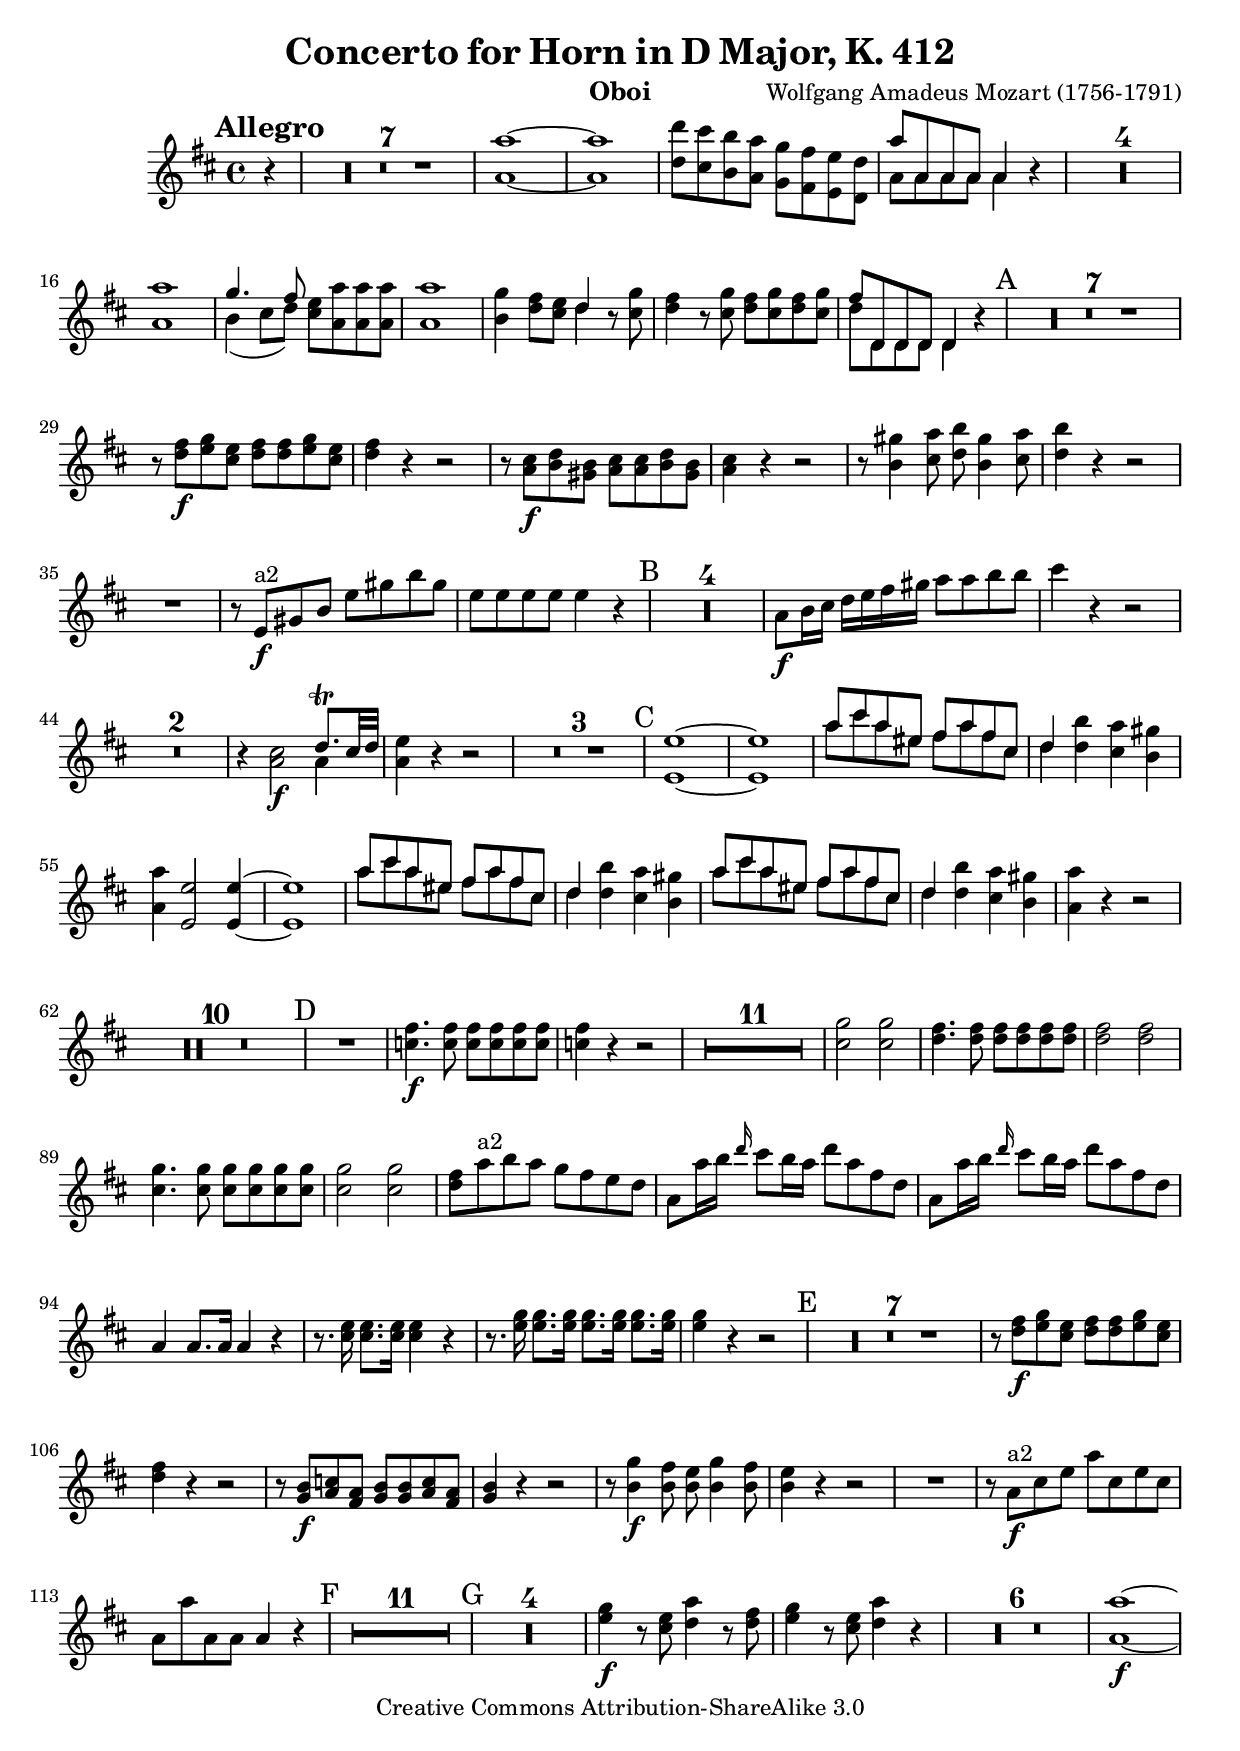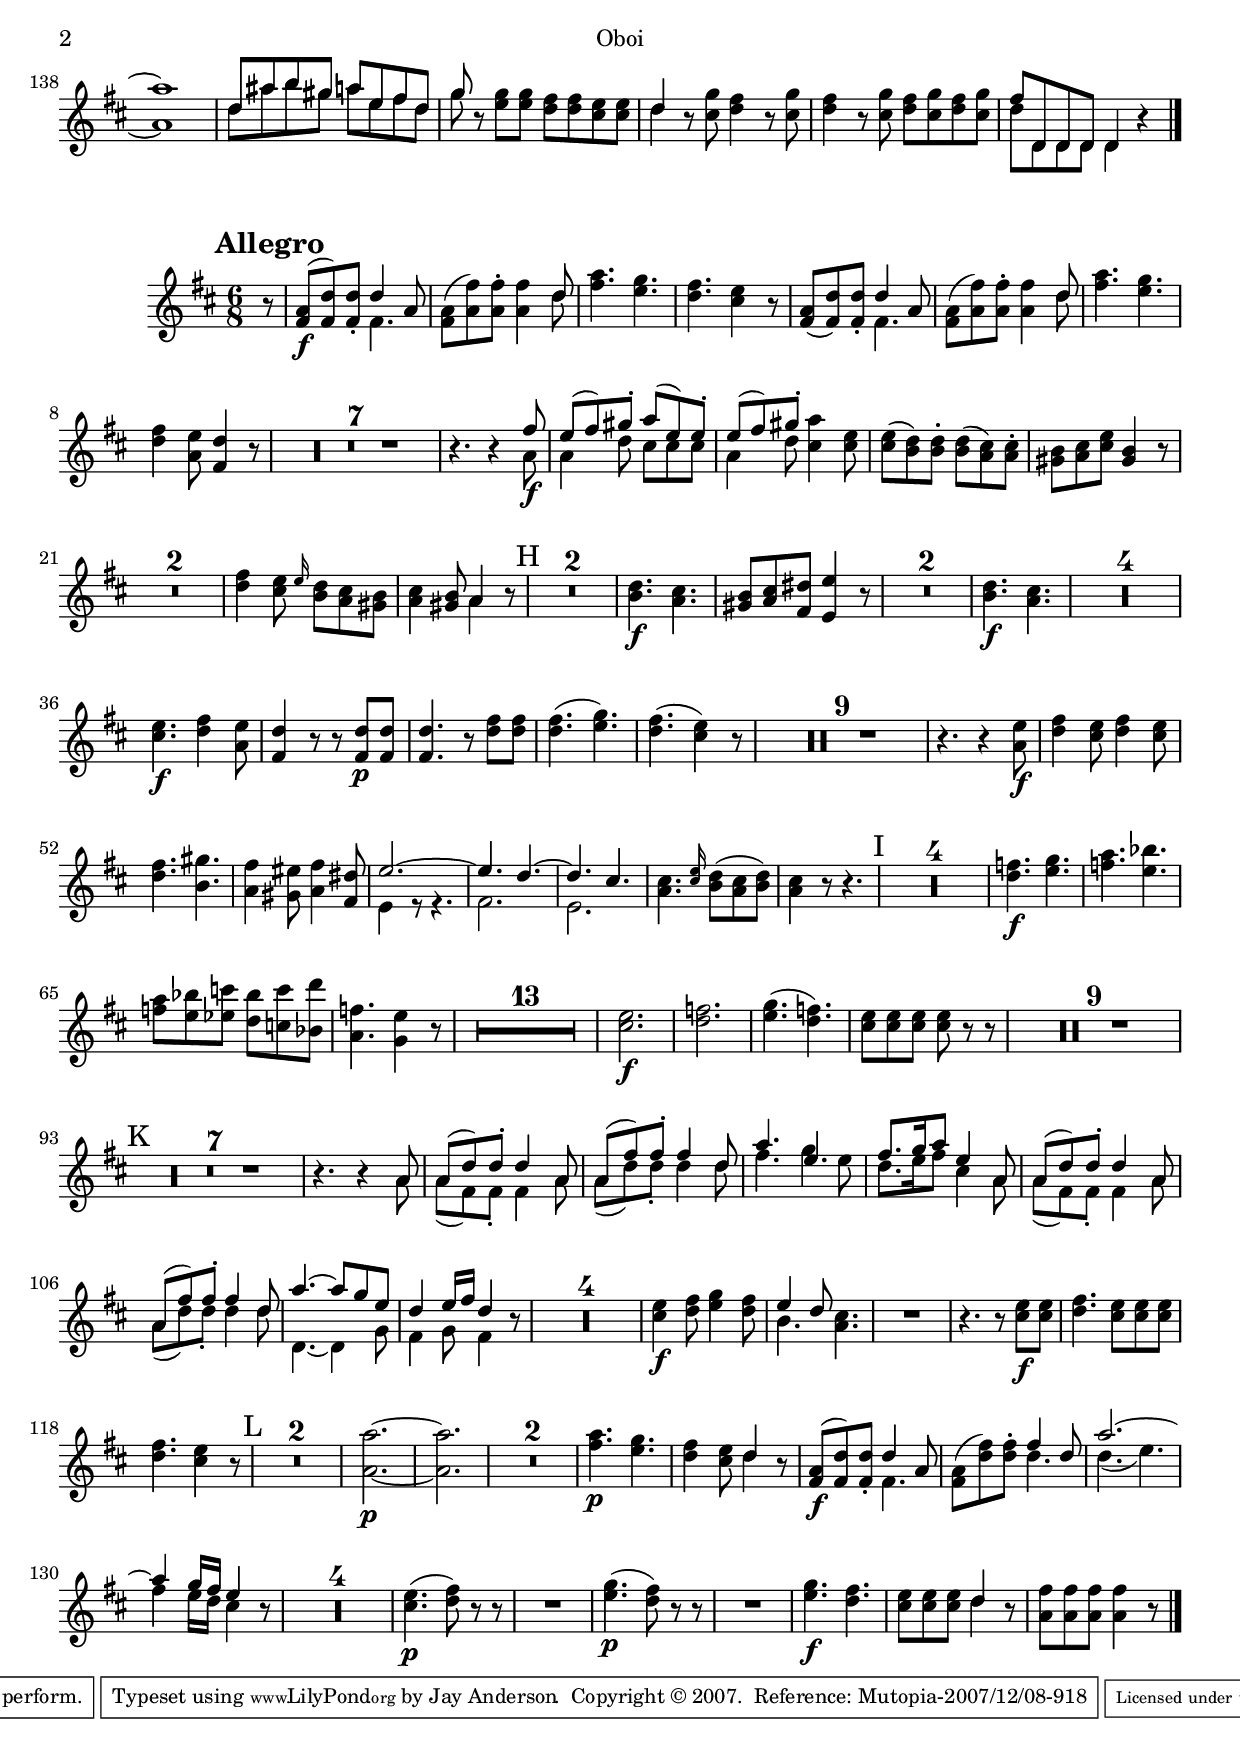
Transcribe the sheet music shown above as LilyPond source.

\version "2.11.14"

\include "defs.lyi"
\include "defs.lyi"

oboesMvtI = \relative c''
{
  \key d \major
  r4
  R1*7 |
  <a a'>1~ | <a a'> |
  <d d'>8 <cis cis'> <b b'> <a a'> <g g'> <fis fis'> <e e'> <d d'> |
  <<
    {a''8 a, a a a4}
    \\
    {a8 a a a a4}
  >> r4 |
  R1*4 |
  <a a'>1 |
  << {g'4. fis8} \\ {b,4( cis8 d)} >> <cis e>8 <a a'> <a a'> <a a'> |
  <a a'>1 |
  <b g'>4 <d fis>8 <cis e> << d4 \\ d >> r8 <cis g'> |
  <d fis>4 r8 <cis g'> <d fis> <cis g'> <d fis> <cis g'> |
  << {fis8 d, d d d4} \\ {d'8 d, d d d4} >> r4 |
  R1*7 |
  r8 <d' fis>\f <e g> <cis e> <d fis> <d fis> <e g> <cis e> |
  <fis d>4 r r2 |
  r8 <a, cis>\f <b d> <gis b> <a cis> <a cis> <b d> <gis b> |
  <a cis>4 r r2 |
  r8 <b gis'>4 <cis a'>8 <d b'> <b gis'>4 <cis a'>8 |
  <d b'>4 r r2 |
  R1 |
  r8 e,\f^\aTwo gis b e gis b gis |
  e e e e e4 r |
  R1*4 |
  a,8\f b16 cis d e fis gis a8 a b b |
  cis4 r r2 |
  R1*2 |
  r4 <cis, a>2\f << {d8.\trill cis32 d} \\ {a4} >> |
  <a e'>4 r r2 |
  R1*3 |
  <e' e,>1~ | <e e,> |
  <<
    {a8 cis a eis fis a fis cis | d4}
    \\
    {a'8 cis a eis fis a fis cis | d4}
  >> <d b'>4 <cis a'> <b gis'> |
  <a a'>4 <e e'>2 <e e'>4~ |
  <e e'>1 |
  \repeat unfold 2
  {
    <<
      {a'8 cis a eis fis a fis cis | d4}
      \\
      {a'8 cis a eis fis a fis cis | d4}
    >> <d b'>4 < cis a'> <b gis'> |
  }
  <a a'>4 r r2 |
  R1*11 |
  <c fis>4.\f <c fis>8 <c fis> <c fis> <c fis> <c fis> |
  <c fis>4 r r2 |
  R1*11 |
  <cis g'>2 <cis g'> |
  <d fis>4. <d fis>8 <d fis> <d fis> <d fis> <d fis> |
  <d fis>2 <d fis> |
  <cis g'>4. <cis g'>8 <cis g'> <cis g'> <cis g'> <cis g'> |
  <cis g'>2 <cis g'> |
  <d fis>8 a'^\aTwo b a g fis e d |
  \repeat unfold 2
  {
    a a'16 b \grace d16 cis8 b16 a d8 a fis d |
  }
  a4 a8. a16 a4 r |
  r8. <cis e>16 <cis e>8. <cis e>16 <cis e>4 r |
  r8. <e g>16 \repeat unfold 3 {<e g>8. <e g>16} |
  <e g>4 r r2 |
  R1*7 |
  r8 <d fis>\f <e g> <cis e> <d fis> <d fis> <e g> <cis e> |
  <d fis>4 r r2 |
  r8 <g, b>\f <a c> <fis a> <g b> <g b> <a c> <fis a> |
  <g b>4 r r2 |
  r8 <b g'>4\f <b fis'>8 <b e> <b g'>4 <b fis'>8 |
  <b e>4 r r2 |
  R1 |
  r8 a\f^\aTwo cis e a cis, e cis |
  a a' a, a a4 r4 |
  R1*15 |
  <e' g>4\f r8 <cis e>8 <d a'>4 r8 <d fis>8 |
  <e g>4 r8 <cis e>8 <d a'>4 r4 |
  R1*6 |
  <a a'>1~\f | <a a'> |
  <<
    {d8 ais' b gis a e fis d | g}
    \\
    {d8 ais' b gis a e fis d | g}
  >> r8 <e g> <e g> <d fis> <d fis> <cis e> <cis e> |
  << d4 \\ d >> r8 <cis g'> <d fis>4 r8 <cis g'> |
  <d fis>4 r8 <cis g'> <d fis> <cis g'> <d fis> <cis g'> |
  << {fis8 d, d d d4} \\ {d'8 d, d d d4} >> r4 |
}


\include "defs.lyi"

oboesMvtII = \relative c''
{
  \key d \major
  r8
  <a fis>8^(\f <d fis,>) <d fis,>-. << {d4 a8} \\ {fis4.} >> |
  <a fis>8( <fis' a,>) <fis a,>-. <fis a,>4 << d8 \\ d >> |
  <fis a>4. <e g> |
  <d fis> <cis e>4 r8 |
  <a fis>8( <d fis,>) <d fis,>-. << {d4 a8} \\ {fis4.} >> |
  <a fis>8( <fis' a,>) <fis a,>-. <fis a,>4 << d8 \\ d >> |
  <fis a>4. <e g> |
  <d fis>4 <a e'>8 <fis d'>4 r8 |

  R2.*7 |
  r4. r4
  <<
    {
      fis'8 |
      e( fis) gis-. a( e) e-. |
      e( fis) gis-.
    }
    \\
    {
      a,8\f |
      a4 d8 cis cis cis |
      a4 d8
    }
  >> <cis a'>4 <cis e>8 |
  <cis e>( <b d>) <b d>-. <b d>( <a cis>) <a cis>-. |
  <gis b> <a cis> <cis e> <gis b>4 r8 |
  R2.*2 |
  <d' fis>4 <cis e>8 \grace e16 <b d>8 <a cis> <gis b> |
  <a cis>4 <gis b>8 << a4 \\ a >> r8 |

  R2.*2 |
  <b d>4.\f <a cis> |
  <gis b>8 <a cis> <fis dis'> <e e'>4 r8 |
  R2.*2 |
  <b' d>4.\f <a cis> |
  R2.*4 |
  <cis e>4.\f <d fis>4 <a e'>8 |
  <fis d'>4 r8 r <fis d'>\p <fis d'> |
  <fis d'>4. r8 <d' fis> <d fis> |
  <d fis>4.( <e g>) |
  <d fis>( <cis e>4) r8 |

  R2.*9 |
  r4. r4 <a e'>8\f |
  \repeat unfold 2 {<d fis>4 <cis e>8} |
  <d fis>4. <b gis'> |
  <a fis'>4 <gis eis'>8 <a fis'>4 <fis dis'>8 |
  <<
    {
      e'2.~ | e4. d~ | d cis |
    }
    \\
    {
      e,4 r8 r4. | fis2. | e |
    }
  >>
  <a cis>4. \grace <cis e>16 <b d>8( <a cis> <b d>) |
  <a cis>4 r8 r4. |

  R2.*4 |
  <d f>4.\f <e g> |
  <f a> <e bes'> |
  <f a>8 <e bes'> <ees c'> <d bes'> <c c'> <bes d'> |
  <a f'>4. <g e'>4 r8 |
  R2.*13 |

  <cis e>2.\f |
  <d f> |
  <e g>4.( <d f>) |
  <cis e>8 <cis e> <cis e> <cis e> r r |
  R2.*16 |

  r4. r4
  <<
    {
      a8 |
      a( d) d-. d4 a8 |
      a( fis') fis-. fis4 d8 |
      a'4. e |
      fis8. g16 a8 e4 a,8 |
      a( d) d-. d4 a8 |
      a( fis') fis-. fis4 d8 |
      a'4.~ a8 g e |
      d4 e16 fis d4
    }
    \\
    {
      a8 |
      a( fis) fis-. fis4 a8 |
      a( d) d-. d4 d8 |
      fis4. g4 e8 |
      d8. e16 fis8 cis4 a8 |
      a( fis) fis-. fis4 a8 |
      a( d) d-. d4 d8 |
      d,4.~ d4 g8 |
      fis4 g8 fis4
    }
  >> r8 |

  R2.*4 |
  <cis' e>4\f <d fis>8 <e g>4 <d fis>8 |
  << {e4 d8} \\ {b4.} >> <a cis>4. |
  R2. |
  r4. r8 <cis e>8\f <cis e> |
  <d fis>4. <cis e>8 <cis e> <cis e> |
  <d fis>4. <cis e>4 r8 |

  R2.*2 |
  <a a'>2.~\p | <a a'> |
  R2.*2 |
  <fis' a>4.\p <e g> |
  <d fis>4 <cis e>8 << d4 \\ d >> r8 |
  <a fis>8^(\f <d fis,>) <d fis,>-. << {d4 a8} \\ {fis4.} >> |
  <a fis>8( <d fis>) <d fis>-. << {fis4 d8} \\ {d4.} >> |
  << {a'2.~ | a4 g16 fis e4} \\ {d4.( e) | fis4 e16 d cis4} >> r8 |
  R2.*4 |
  <cis e>4.(\p <d fis>8) r r |
  R2. |
  <e g>4.(\p <d fis>8) r r |
  R2. |
  <e g>4.\f <d fis> |
  <cis e>8 <cis e> <cis e> << d4 \\ d >> r8 |
  <fis a,>8 <fis a,> <fis a,> <fis a,>4 r8 |
}



instrument = "Oboi"

\paper
{
  ragged-last-bottom = ##f
}

\book
{
  \include "Header.lyi"
  \score
  {
    \new Staff
    {
      \set Score.skipBars = ##t
      << \oboesMvtI \outlineMvtI >>
    }
  }
  \score
  {
    \new Staff
    {
      \set Score.skipBars = ##t
      << \oboesMvtII \outlineMvtII >>
    }
  }
}

